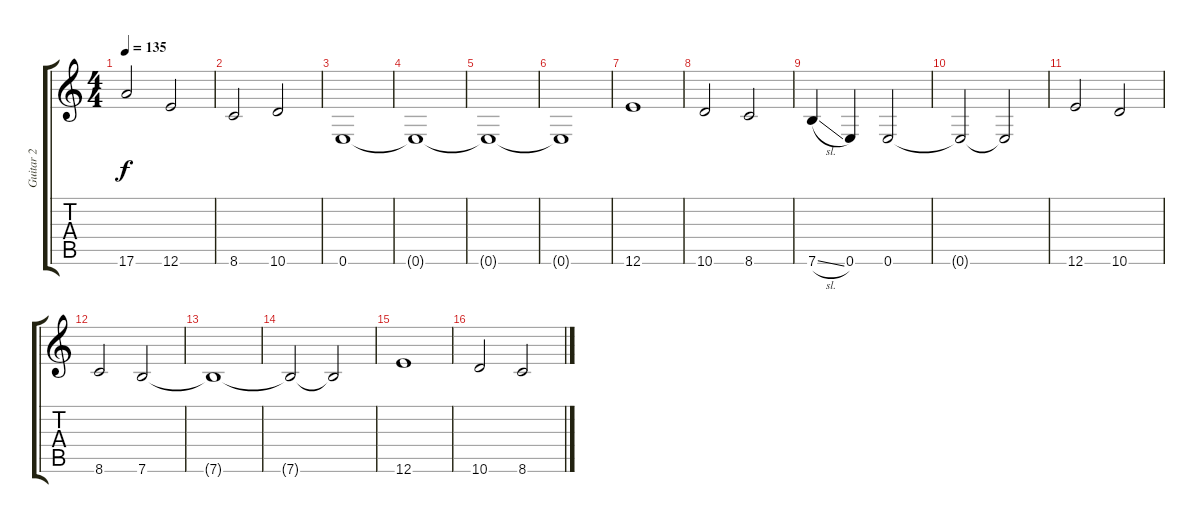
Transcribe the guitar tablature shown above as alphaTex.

\track ("Guitar 2" "Guitar 2") {instrument electricguitarjazz}
\staff {score tabs}
\tuning (E4 B3 G3 D3 A2 E2) {hide}
\ts (4 4)
\tempo 135
\clef g2
\ks c
17.6.2{dy f} 12.6.2 |
8.6.2 10.6.2 |
0.6.1{volume 0} |
0.6{t}.1 |
0.6{t}.1 |
0.6{t}.1 |
12.6.1{volume 15 instrument electricguitarjazz} |
10.6.2 8.6.2 |
7.6{sl}.4 0.6.4 0.6.2 |
0.6{t}.2 0.6{t}.2 |
12.6.2{volume 15 instrument electricguitarjazz} 10.6.2 |
8.6.2 7.6.2 |
7.6{t}.1 |
7.6{t}.2 7.6{t}.2 |
12.6.1{volume 15 instrument electricguitarjazz} |
10.6.2 8.6.2
